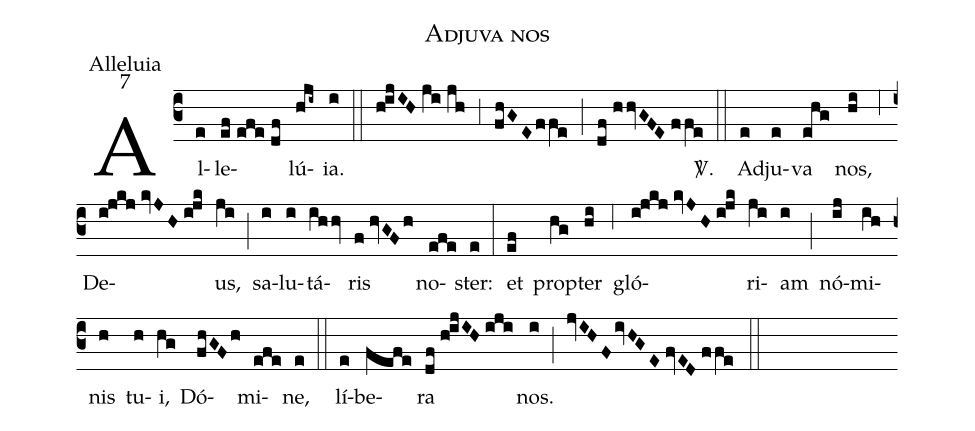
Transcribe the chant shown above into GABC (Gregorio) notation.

name:Adjuva nos;
office-part:Alleluia;
mode:7;
%%
(c3) Al(e)le(ef//efe//df)lú(hji~)ia.(i) (::) (h!ijIH//ji//jh) (;3) (fhGE/ffe) (;) (df//hhvGFE//ffe) <sp>V/</sp>.(::) Ad(e)ju(e)va(ehg) nos,(hi) (;6) De(i!jkj//kvJH//i!jk)us,(ji) (;) sa(i)lu(i)tá(ihhv)ris(f//hvGFh) no(efe)ster:(e) (:) et(ef) prop(hg)ter(hi) (;6) gló(i!jkj//kvJH//i!jk)ri(ji)am(i) (;) nó(ij)mi(ih)nis(h) tu(h)i,(hg) Dó(fhGFh)mi(efe)ne,(e) (::) lí(e)be(fefe)ra(df//h!ijIH//iji) nos.(i) (;) (jvIHF/ivHGE//fvED//ffe) (::)
